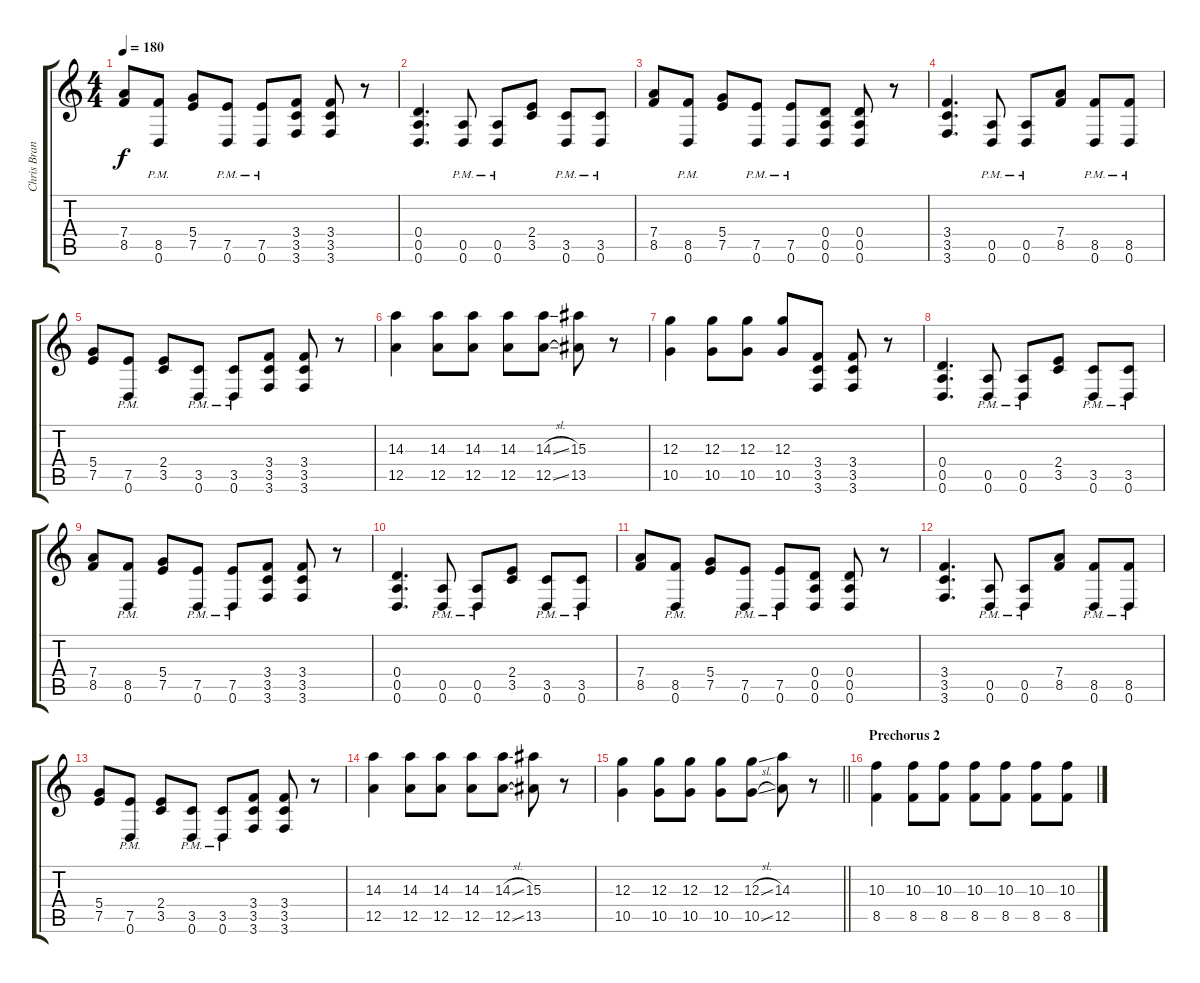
\track ("Chris Brandt" "Chris Bran") {instrument distortionguitar}
\staff {score tabs}
\tuning (E4 B3 G3 D3 A2 D2) {hide}
\ts (4 4)
\tempo 180
\clef g2
\ks c
(7.4 8.5).8{dy f} (8.5{pm} 0.6{pm}).8 (5.4 7.5).8 (7.5{pm} 0.6{pm}).8 (7.5{pm} 0.6{pm}).8 (3.4 3.5 3.6).8 (3.4 3.5 3.6).8 r.8 |
(0.4 0.5 0.6).4{d} (0.5{pm} 0.6{pm}).8 (0.5{pm} 0.6{pm}).8 (2.4 3.5).8 (3.5{pm} 0.6{pm}).8 (3.5{pm} 0.6{pm}).8 |
(7.4 8.5).8 (8.5{pm} 0.6{pm}).8 (5.4 7.5).8 (7.5{pm} 0.6{pm}).8 (7.5{pm} 0.6{pm}).8 (0.4 0.5 0.6).8 (0.4 0.5 0.6).8 r.8 |
(3.4 3.5 3.6).4{d} (0.5{pm} 0.6{pm}).8 (0.5{pm} 0.6{pm}).8 (7.4 8.5).8 (8.5{pm} 0.6{pm}).8 (8.5{pm} 0.6{pm}).8 |
(5.4 7.5).8 (7.5{pm} 0.6{pm}).8 (2.4 3.5).8 (3.5{pm} 0.6{pm}).8 (3.5{pm} 0.6{pm}).8 (3.4 3.5 3.6).8 (3.4 3.5 3.6).8 r.8 |
(14.3 12.5).4 (14.3 12.5).8 (14.3 12.5).8 (14.3 12.5).8 (14.3{sl} 12.5{sl}).8 (15.3 13.5).8 r.8 |
(12.3 10.5).4 (12.3 10.5).8 (12.3 10.5).8 (12.3 10.5).8 (3.4 3.5 3.6).8 (3.4 3.5 3.6).8 r.8 |
(0.4 0.5 0.6).4{d} (0.5{pm} 0.6{pm}).8 (0.5{pm} 0.6{pm}).8 (2.4 3.5).8 (3.5{pm} 0.6{pm}).8 (3.5{pm} 0.6{pm}).8 |
(7.4 8.5).8 (8.5{pm} 0.6{pm}).8 (5.4 7.5).8 (7.5{pm} 0.6{pm}).8 (7.5{pm} 0.6{pm}).8 (3.4 3.5 3.6).8 (3.4 3.5 3.6).8 r.8 |
(0.4 0.5 0.6).4{d} (0.5{pm} 0.6{pm}).8 (0.5{pm} 0.6{pm}).8 (2.4 3.5).8 (3.5{pm} 0.6{pm}).8 (3.5{pm} 0.6{pm}).8 |
(7.4 8.5).8 (8.5{pm} 0.6{pm}).8 (5.4 7.5).8 (7.5{pm} 0.6{pm}).8 (7.5{pm} 0.6{pm}).8 (0.4 0.5 0.6).8 (0.4 0.5 0.6).8 r.8 |
(3.4 3.5 3.6).4{d} (0.5{pm} 0.6{pm}).8 (0.5{pm} 0.6{pm}).8 (7.4 8.5).8 (8.5{pm} 0.6{pm}).8 (8.5{pm} 0.6{pm}).8 |
(5.4 7.5).8 (7.5{pm} 0.6{pm}).8 (2.4 3.5).8 (3.5{pm} 0.6{pm}).8 (3.5{pm} 0.6{pm}).8 (3.4 3.5 3.6).8 (3.4 3.5 3.6).8 r.8 |
(14.3 12.5).4 (14.3 12.5).8 (14.3 12.5).8 (14.3 12.5).8 (14.3{sl} 12.5{sl}).8 (15.3 13.5).8 r.8 |
\barLineRight lightlight
(12.3 10.5).4 (12.3 10.5).8 (12.3 10.5).8 (12.3 10.5).8 (12.3{sl} 10.5{sl}).8 (14.3 12.5).8 r.8 |
\section ("" "Prechorus 2")
(10.3 8.5).4 (10.3 8.5).8 (10.3 8.5).8 (10.3 8.5).8 (10.3 8.5).8 (10.3 8.5).8 (10.3 8.5).8
